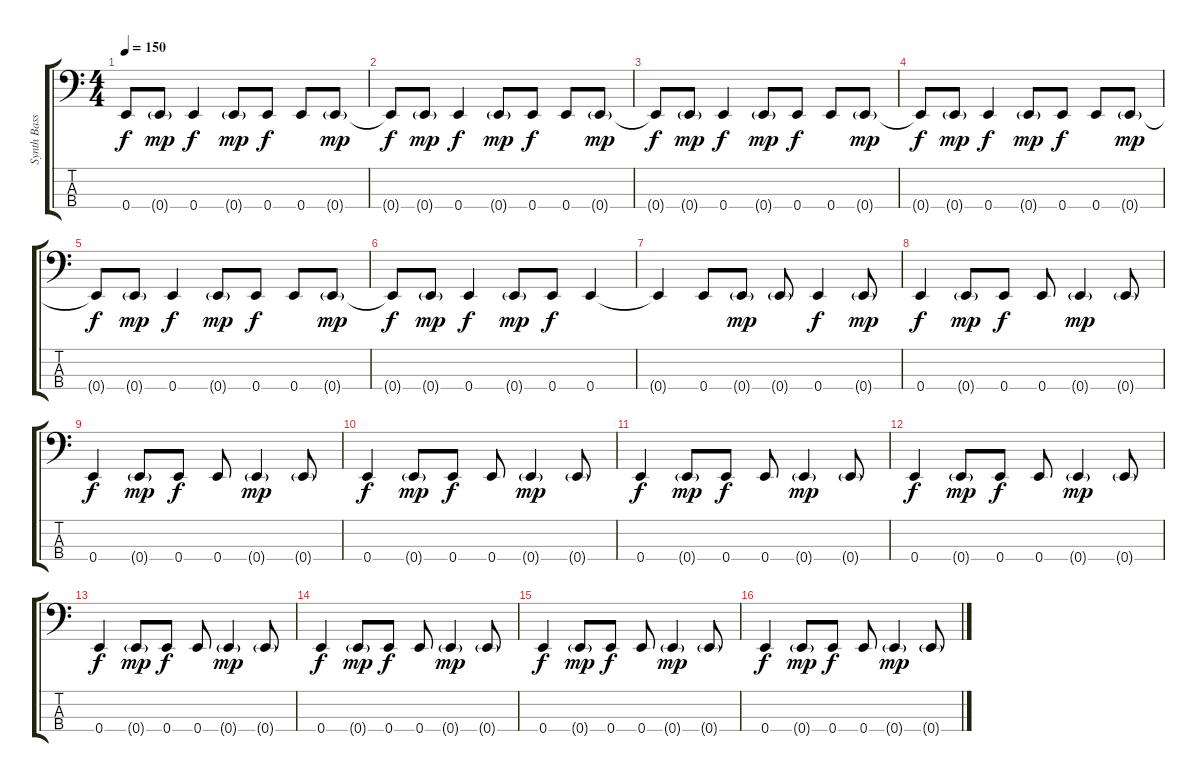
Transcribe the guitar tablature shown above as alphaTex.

\track ("Synth Bass" "Synth Bass") {instrument synthbass1}
\staff {score tabs}
\tuning (G2 D2 A1 E1) {hide}
\ts (4 4)
\tempo 150
\clef f4
\ks c
0.4{t}.8{dy f} 0.4{g}.8{dy mp} 0.4.4{dy f} 0.4{g}.8{dy mp} 0.4.8{dy f} 0.4.8 0.4{g}.8{dy mp} |
0.4{t}.8{dy f} 0.4{g}.8{dy mp} 0.4.4{dy f} 0.4{g}.8{dy mp} 0.4.8{dy f} 0.4.8 0.4{g}.8{dy mp} |
0.4{t}.8{dy f} 0.4{g}.8{dy mp} 0.4.4{dy f} 0.4{g}.8{dy mp} 0.4.8{dy f} 0.4.8 0.4{g}.8{dy mp} |
0.4{t}.8{dy f} 0.4{g}.8{dy mp} 0.4.4{dy f} 0.4{g}.8{dy mp} 0.4.8{dy f} 0.4.8 0.4{g}.8{dy mp} |
0.4{t}.8{dy f} 0.4{g}.8{dy mp} 0.4.4{dy f} 0.4{g}.8{dy mp} 0.4.8{dy f} 0.4.8 0.4{g}.8{dy mp} |
0.4{t}.8{dy f} 0.4{g}.8{dy mp} 0.4.4{dy f} 0.4{g}.8{dy mp} 0.4.8{dy f} 0.4.4 |
0.4{t}.4 0.4.8 0.4{g}.8{dy mp} 0.4{g}.8 0.4.4{dy f} 0.4{g}.8{dy mp} |
0.4.4{dy f} 0.4{g}.8{dy mp} 0.4.8{dy f} 0.4.8 0.4{g}.4{dy mp} 0.4{g}.8 |
0.4.4{dy f} 0.4{g}.8{dy mp} 0.4.8{dy f} 0.4.8 0.4{g}.4{dy mp} 0.4{g}.8 |
0.4.4{dy f} 0.4{g}.8{dy mp} 0.4.8{dy f} 0.4.8 0.4{g}.4{dy mp} 0.4{g}.8 |
0.4.4{dy f} 0.4{g}.8{dy mp} 0.4.8{dy f} 0.4.8 0.4{g}.4{dy mp} 0.4{g}.8 |
0.4.4{dy f} 0.4{g}.8{dy mp} 0.4.8{dy f} 0.4.8 0.4{g}.4{dy mp} 0.4{g}.8 |
0.4.4{dy f} 0.4{g}.8{dy mp} 0.4.8{dy f} 0.4.8 0.4{g}.4{dy mp} 0.4{g}.8 |
0.4.4{dy f} 0.4{g}.8{dy mp} 0.4.8{dy f} 0.4.8 0.4{g}.4{dy mp} 0.4{g}.8 |
0.4.4{dy f} 0.4{g}.8{dy mp} 0.4.8{dy f} 0.4.8 0.4{g}.4{dy mp} 0.4{g}.8 |
0.4.4{dy f} 0.4{g}.8{dy mp} 0.4.8{dy f} 0.4.8 0.4{g}.4{dy mp} 0.4{g}.8
